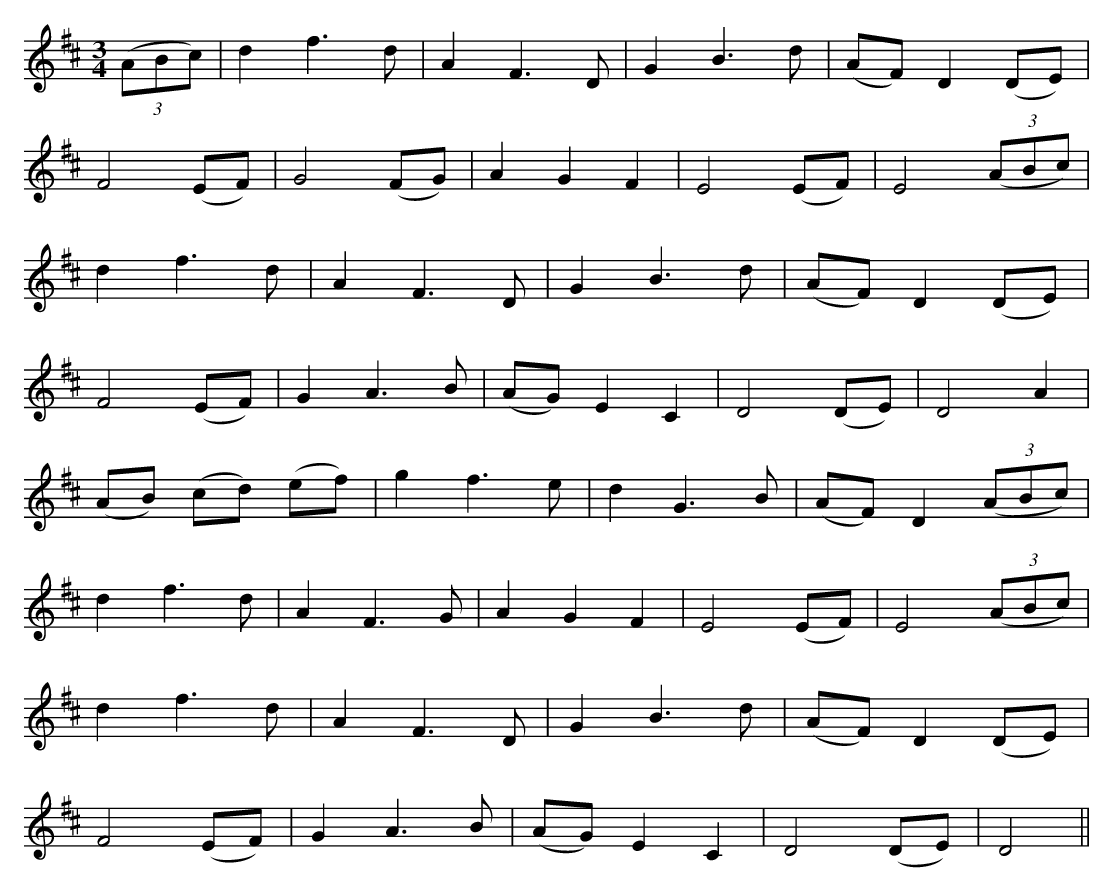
X:1
M:3/4
K:D
((3ABc) | d2 f3 d | A2 F3 D | G2 B3 d | (AF) D2 (DE) |
F4 (EF) | G4 (FG) | A2 G2 F2 | E4 (EF) | E4 ((3ABc) |
d2 f3 d | A2 F3 D | G2 B3 d | (AF) D2 (DE) |
F4 (EF) | G2 A3 B | (AG) E2 C2 | D4 (DE) | D4 A2 |
(AB) (cd) (ef) | g2 f3 e | d2 G3 B | (AF) D2 ((3ABc) |
d2 f3 d | A2 F3 G | A2 G2 F2 | E4 (EF) | E4((3ABc) |
d2 f3 d | A2 F3 D | G2 B3 d | (AF) D2 (DE) |
F4 (EF) | G2 A3 B | (AG) E2 C2 | D4 (DE) | D4 ||
